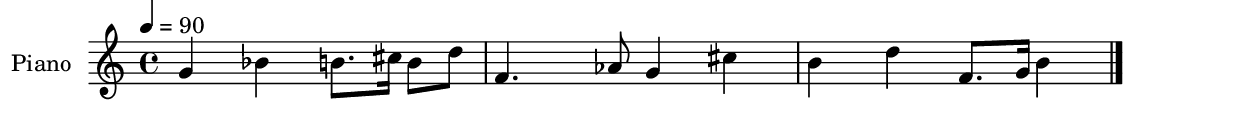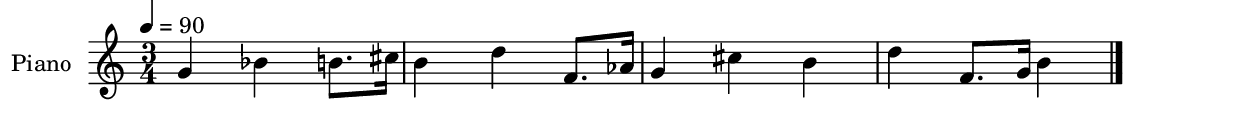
\version "2.18.2"

%{
BAHPM
Bateria de Avaliação da Habilidade de Percepção Musical
Item: 04_metrica
Igual ou diferente: diferente
%}

%%% INFORMACOES PRE-MUSICA %%%

%%%%%%%%%%%%%
% SUBITEM A %
%%%%%%%%%%%%%


% Inserir nome do instrumento, andamento, compasso, clave

instrumentoNomeItemA = \set Staff.instrumentName = "Piano"
andamentoItemA = \tempo 4 = 90
compassoItemA = \time 4/4
clefItemA = \clef treble
keyItemA = \key c \major

%%%%%%%%%%%%%
% SUBITEM B %
%%%%%%%%%%%%%

instrumentoNomeItemB = \instrumentoNomeItemA
andamentoItemB = \andamentoItemA
compassoItemB = \time 3/4
clefItemB = \clefItemA
keyItemB = \keyItemA 

%%%%%%%%%%
% LAYOUT %
%%%%%%%%%%

\include "lilypond-book-preamble.ly"

\layout {
  \context {
    \Score
% \override TimeSignature #'stencil = ##f
% \accidentalStyle Score.neo-modern
% \override StaffSymbol.line-count = #1
% \override SpacingSpanner.uniform-stretching = ##t
% \override SpacingSpanner.strict-note-spacing = ##t
  proportionalNotationDuration = #(ly:make-moment 1/14)
  }
}

\paper {
% ragged-right = ##f 
% line-width = 250\mm
}

%%%%%%%%%%
% MUSICA %
%%%%%%%%%%

musica = \relative c'' {
  g4 bes b8. cis16
 \tag #'itemA { b8 d f,4. aes8 }
 \tag #'itemB { b4 d f,8. aes16 }
 g4 cis b d f,8. g16 b4
 \bar "|."
}


%%% CONTEXTOS PARA CADA SUBITEM %%%

itemA = \score {
  \new Staff <<
    \instrumentoNomeItemA
    \andamentoItemA
    \compassoItemA
    \clefItemA
    \keyItemA
    \new Voice { 
      \keepWithTag #'itemA \musica
    }
  >>
}

itemB = \score {
  \new Staff <<
    \instrumentoNomeItemB
    \andamentoItemB
    \compassoItemB
    \clefItemB
    \keyItemB
    \new Voice { 
      \keepWithTag #'itemB \musica
    }
  >>
}



\itemA

% Desmarcar para incluir o subitem B

\itemB